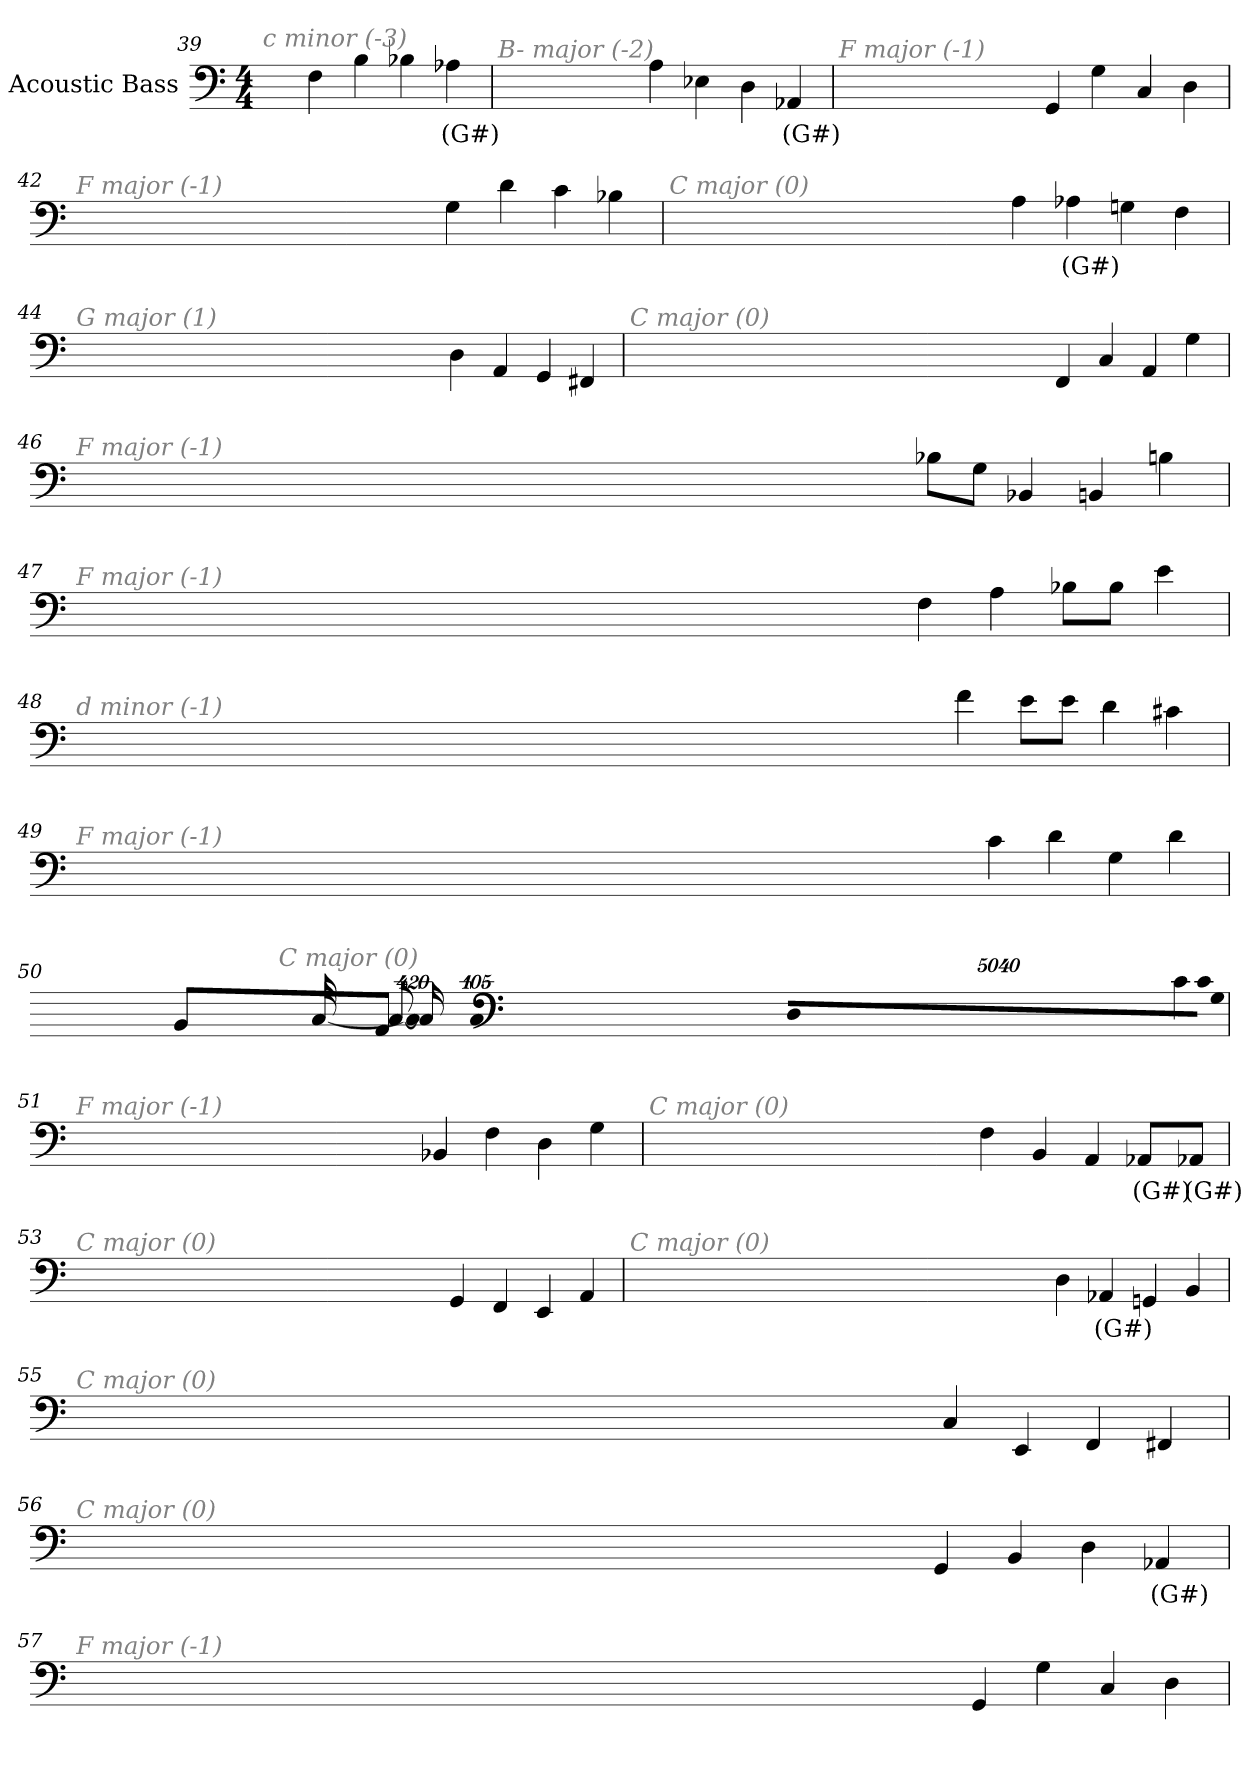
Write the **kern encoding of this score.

**kern	**text
*part1	*part1
*staff1	*staff1
*I"Acoustic Bass	*
*clefF4	*
*ITrd7c12	*
*k[]	*
*C:	*
*M4/4	*
=39	=39
!LO:TX:i:color=#808080:t=c minor (-3)	!
4FF	.
4BB	.
4BB-X	.
4AA-Xi	(G#)
=40	=40
!LO:TX:i:color=#808080:t=B- major (-2)	!
4AA	.
4EE-X	.
4DD	.
4AAA-Xi	(G#)
=41	=41
!LO:TX:i:color=#808080:t=F major (-1)	!
4GGG	.
4GG	.
4CC	.
4DD	.
=42	=42
!LO:TX:i:color=#808080:t=F major (-1)	!
4GG	.
4D	.
4C	.
4BB-X	.
=43	=43
!LO:TX:i:color=#808080:t=C major (0)	!
4AA	.
4AA-Xi	(G#)
4GGn	.
4FF	.
=44	=44
!LO:TX:i:color=#808080:t=G major (1)	!
4DD	.
4AAA	.
4GGG	.
4FFF#X	.
=45	=45
!LO:TX:i:color=#808080:t=C major (0)	!
4FFF	.
4CC	.
4AAA	.
4GG	.
=46	=46
!LO:TX:i:color=#808080:t=F major (-1)	!
8BB-XL	.
8GGJ	.
4BBB-X	.
4BBBn	.
4BBn	.
=47	=47
!LO:TX:i:color=#808080:t=F major (-1)	!
4FF	.
4AA	.
8BB-XL	.
8BB-J	.
4E	.
=48	=48
!LO:TX:i:color=#808080:t=d minor (-1)	!
4F	.
8EL	.
8EJ	.
4D	.
4C#X	.
=49	=49
!LO:TX:i:color=#808080:t=F major (-1)	!
4C	.
4D	.
4GG	.
4D	.
=50	=50
!LO:TX:i:color=#808080:t=C major (0)	!
4C	.
!LO:N:vis=8	!
40320%3347CL	.
!LO:N:vis=8	!
40320%3347GG	.
!LO:N:vis=8	!
40320%3347DDJ	.
!LO:N:vis=1024	!
[13440%13CC	.
8CC_	.
16CC_	.
32CC_	.
!LO:N:vis=1024%31	!
13440%407CC]	.
8BBBL	.
8AAAJ	.
=51	=51
!LO:TX:i:color=#808080:t=F major (-1)	!
4BBB-X	.
4FF	.
4DD	.
4GG	.
=52	=52
!LO:TX:i:color=#808080:t=C major (0)	!
4FF	.
4BBB	.
4AAA	.
8AAA-XiL	(G#)
8AAA-XiJ	(G#)
=53	=53
!LO:TX:i:color=#808080:t=C major (0)	!
4GGG	.
4FFF	.
4EEE	.
4AAA	.
=54	=54
!LO:TX:i:color=#808080:t=C major (0)	!
4DD	.
4AAA-Xi	(G#)
4GGGn	.
4BBB	.
=55	=55
!LO:TX:i:color=#808080:t=C major (0)	!
4CC	.
4EEE	.
4FFF	.
4FFF#X	.
=56	=56
!LO:TX:i:color=#808080:t=C major (0)	!
4GGG	.
4BBB	.
4DD	.
4AAA-Xi	(G#)
=57	=57
!LO:TX:i:color=#808080:t=F major (-1)	!
4GGG	.
4GG	.
4CC	.
4DD	.
=	=
*-	*-
